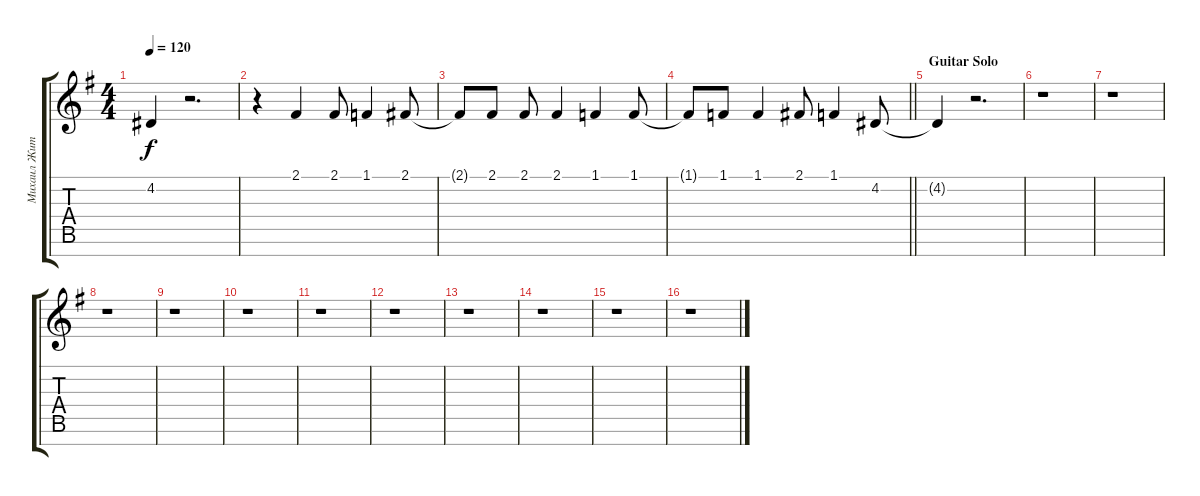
\track ("Михаил Житняков" "Михаил Жит") {instrument altosax}
\staff {score tabs}
\tuning (E4 B3 G3 D3 A2 E2 B1) {hide}
\ts (4 4)
\tempo 120
\clef g2
\ks g
4.2{t}.4{dy f} r.2{d} |
r.4 2.1.4 2.1.8 1.1.4 2.1.8 |
2.1{t}.8 2.1.8 2.1.8 2.1.4 1.1.4 1.1.8 |
\barLineRight lightlight
1.1{t}.8 1.1.8 1.1.4 2.1.8 1.1.4 4.2.8 |
\section ("" "Guitar Solo")
4.2{t}.4 r.2{d} |
r.1 |
r.1 |
r.1 |
r.1 |
r.1 |
r.1 |
r.1 |
r.1 |
r.1 |
r.1 |
r.1
